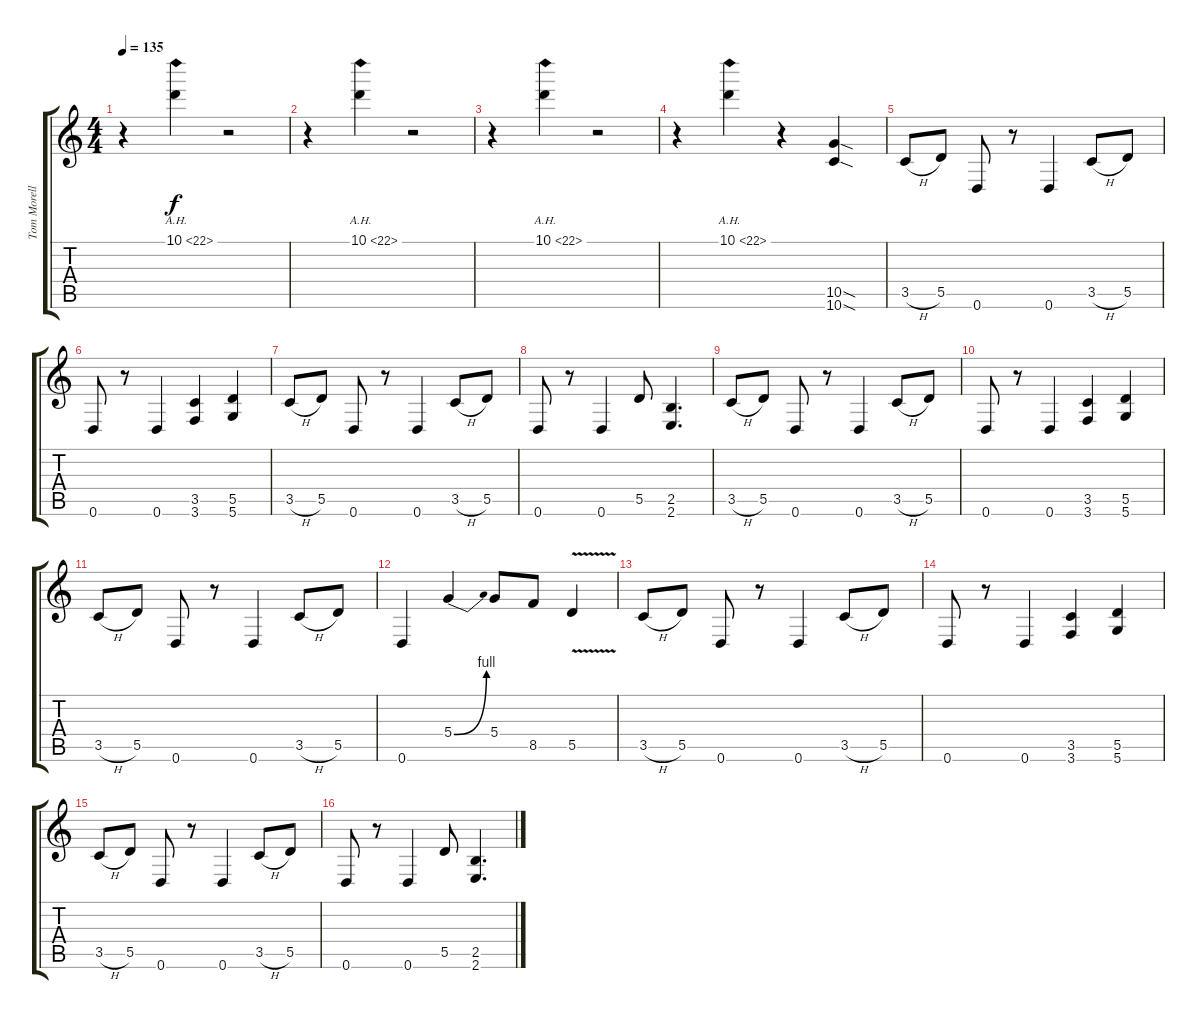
\track ("Tom Morello" "Tom Morell") {instrument distortionguitar}
\staff {score tabs}
\tuning (E4 B3 G3 D3 A2 D2) {hide}
\ts (4 4)
\tempo 135
\clef g2
\ks c
r.4{dy f} 10.1{ah 12}.4 r.2 |
r.4 10.1{ah 12}.4 r.2 |
r.4 10.1{ah 12}.4 r.2 |
r.4 10.1{ah 12}.4 r.4 (10.5{sod} 10.6{sod}).4 |
3.5{h}.8 5.5.8 0.6.8 r.8 0.6.4 3.5{h}.8 5.5.8 |
0.6.8 r.8 0.6.4 (3.5 3.6).4 (5.5 5.6).4 |
3.5{h}.8 5.5.8 0.6.8 r.8 0.6.4 3.5{h}.8 5.5.8 |
0.6.8 r.8 0.6.4 5.5.8 (2.5 2.6).4{d} |
3.5{h}.8 5.5.8 0.6.8 r.8 0.6.4 3.5{h}.8 5.5.8 |
0.6.8 r.8 0.6.4 (3.5 3.6).4 (5.5 5.6).4 |
3.5{h}.8 5.5.8 0.6.8 r.8 0.6.4 3.5{h}.8 5.5.8 |
0.6.4 5.4{be (bend 0 0 60 4)}.4 5.4.8 8.5.8 5.5{v}.4 |
3.5{h}.8 5.5.8 0.6.8 r.8 0.6.4 3.5{h}.8 5.5.8 |
0.6.8 r.8 0.6.4 (3.5 3.6).4 (5.5 5.6).4 |
3.5{h}.8 5.5.8 0.6.8 r.8 0.6.4 3.5{h}.8 5.5.8 |
0.6.8 r.8 0.6.4 5.5.8 (2.5 2.6).4{d}
